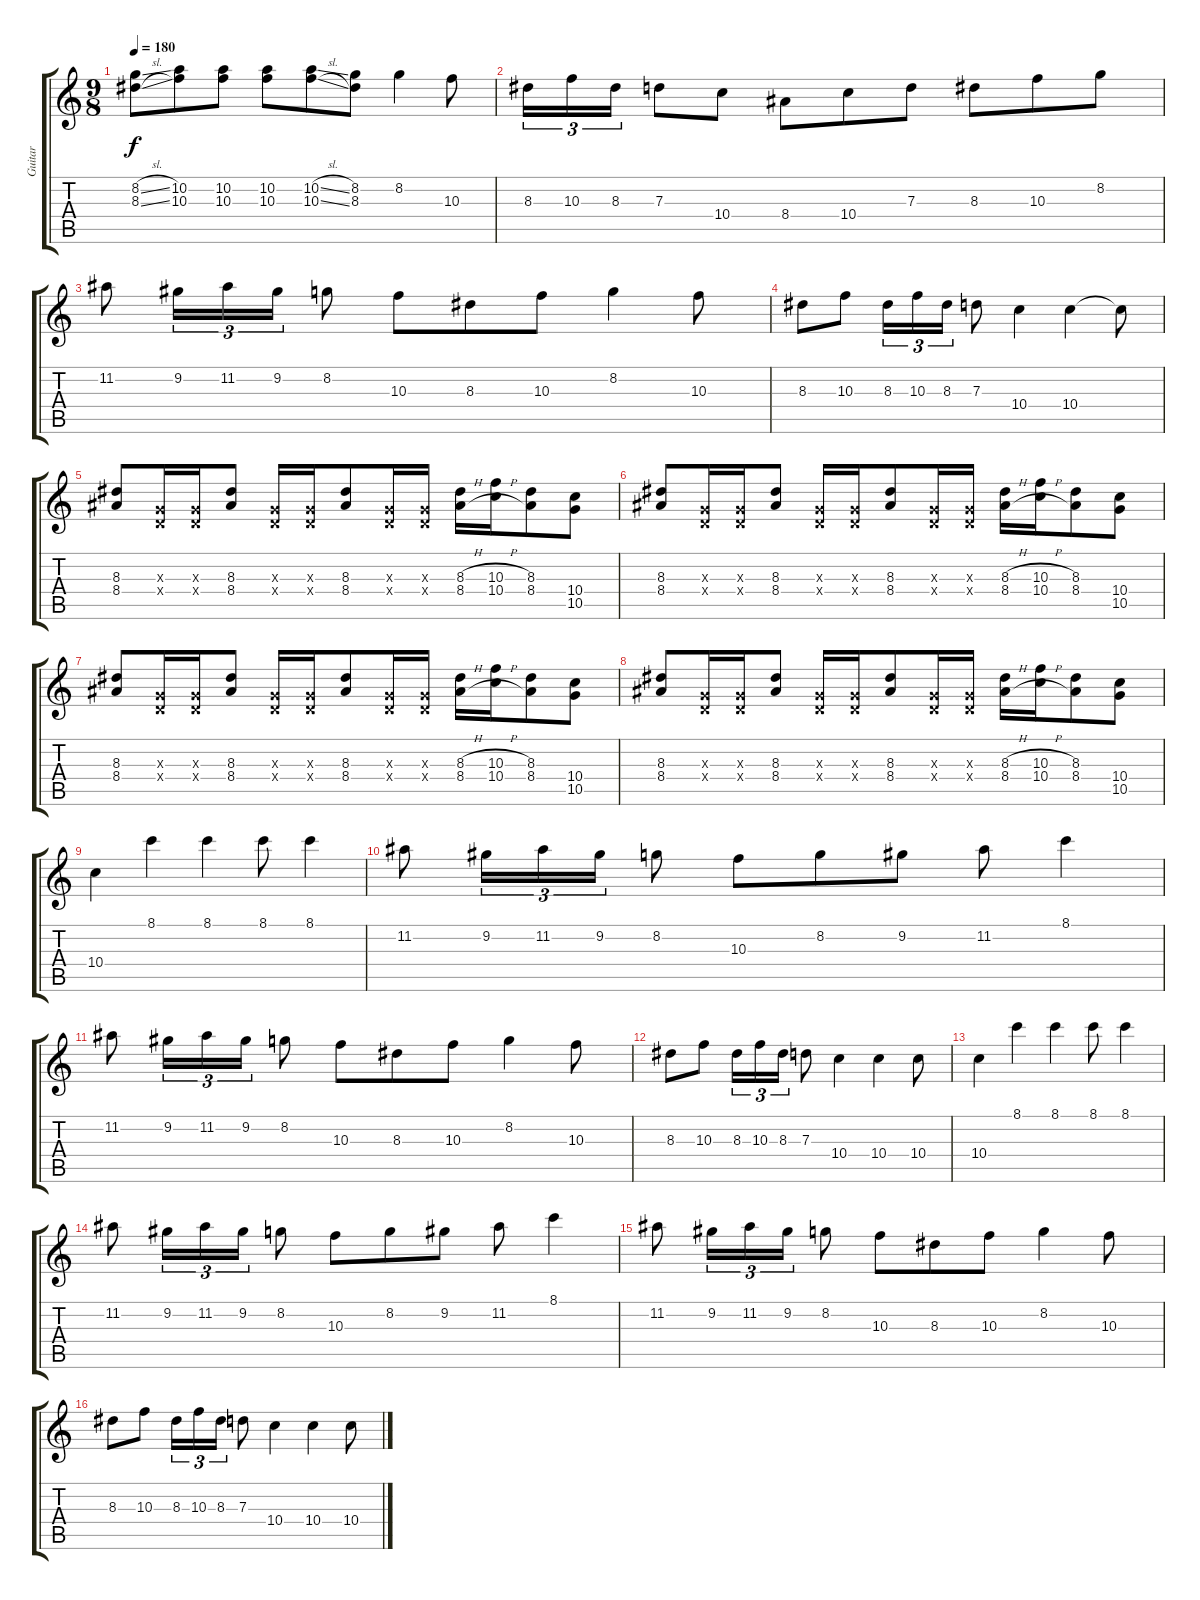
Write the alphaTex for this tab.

\track ("Guitar" "Guitar") {instrument overdrivenguitar}
\staff {score tabs}
\tuning (E4 B3 G3 D3 A2 E2) {hide}
\ts (9 8)
\tempo 180
\clef g2
\ks c
(8.2{sl} 8.3{sl}).8{dy f} (10.2 10.3).8 (10.2 10.3).8 (10.2 10.3).8 (10.2{sl} 10.3{sl}).8 (8.2 8.3).8 8.2.4 10.3.8 |
8.3.16{tu (3 2)} 10.3.16{tu (3 2)} 8.3.16{tu (3 2)} 7.3.8 10.4.8 8.4.8 10.4.8 7.3.8 8.3.8 10.3.8 8.2.8 |
11.2.8 9.2.16{tu (3 2)} 11.2.16{tu (3 2)} 9.2.16{tu (3 2)} 8.2.8 10.3.8 8.3.8 10.3.8 8.2.4 10.3.8 |
8.3.8 10.3.8 8.3.16{tu (3 2)} 10.3.16{tu (3 2)} 8.3.16{tu (3 2)} 7.3.8 10.4.4 10.4.4 10.4{t}.8 |
(8.3 8.4).8 (0.3{x} 0.4{x}).16 (0.3{x} 0.4{x}).16 (8.3 8.4).8 (0.3{x} 0.4{x}).16 (0.3{x} 0.4{x}).16 (8.3 8.4).8 (0.3{x} 0.4{x}).16 (0.3{x} 0.4{x}).16 (8.3{h} 8.4{h}).16 (10.3{h} 10.4{h}).16 (8.3 8.4).8 (10.4 10.5).8 |
(8.3 8.4).8 (0.3{x} 0.4{x}).16 (0.3{x} 0.4{x}).16 (8.3 8.4).8 (0.3{x} 0.4{x}).16 (0.3{x} 0.4{x}).16 (8.3 8.4).8 (0.3{x} 0.4{x}).16 (0.3{x} 0.4{x}).16 (8.3{h} 8.4{h}).16 (10.3{h} 10.4{h}).16 (8.3 8.4).8 (10.4 10.5).8 |
(8.3 8.4).8 (0.3{x} 0.4{x}).16 (0.3{x} 0.4{x}).16 (8.3 8.4).8 (0.3{x} 0.4{x}).16 (0.3{x} 0.4{x}).16 (8.3 8.4).8 (0.3{x} 0.4{x}).16 (0.3{x} 0.4{x}).16 (8.3{h} 8.4{h}).16 (10.3{h} 10.4{h}).16 (8.3 8.4).8 (10.4 10.5).8 |
(8.3 8.4).8 (0.3{x} 0.4{x}).16 (0.3{x} 0.4{x}).16 (8.3 8.4).8 (0.3{x} 0.4{x}).16 (0.3{x} 0.4{x}).16 (8.3 8.4).8 (0.3{x} 0.4{x}).16 (0.3{x} 0.4{x}).16 (8.3{h} 8.4{h}).16 (10.3{h} 10.4{h}).16 (8.3 8.4).8 (10.4 10.5).8 |
10.4.4 8.1.4 8.1.4 8.1.8 8.1.4 |
11.2.8 9.2.16{tu (3 2)} 11.2.16{tu (3 2)} 9.2.16{tu (3 2)} 8.2.8 10.3.8 8.2.8 9.2.8 11.2.8 8.1.4 |
11.2.8 9.2.16{tu (3 2)} 11.2.16{tu (3 2)} 9.2.16{tu (3 2)} 8.2.8 10.3.8 8.3.8 10.3.8 8.2.4 10.3.8 |
8.3.8 10.3.8 8.3.16{tu (3 2)} 10.3.16{tu (3 2)} 8.3.16{tu (3 2)} 7.3.8 10.4.4 10.4.4 10.4.8 |
10.4.4 8.1.4 8.1.4 8.1.8 8.1.4 |
11.2.8 9.2.16{tu (3 2)} 11.2.16{tu (3 2)} 9.2.16{tu (3 2)} 8.2.8 10.3.8 8.2.8 9.2.8 11.2.8 8.1.4 |
11.2.8 9.2.16{tu (3 2)} 11.2.16{tu (3 2)} 9.2.16{tu (3 2)} 8.2.8 10.3.8 8.3.8 10.3.8 8.2.4 10.3.8 |
8.3.8 10.3.8 8.3.16{tu (3 2)} 10.3.16{tu (3 2)} 8.3.16{tu (3 2)} 7.3.8 10.4.4 10.4.4 10.4.8
